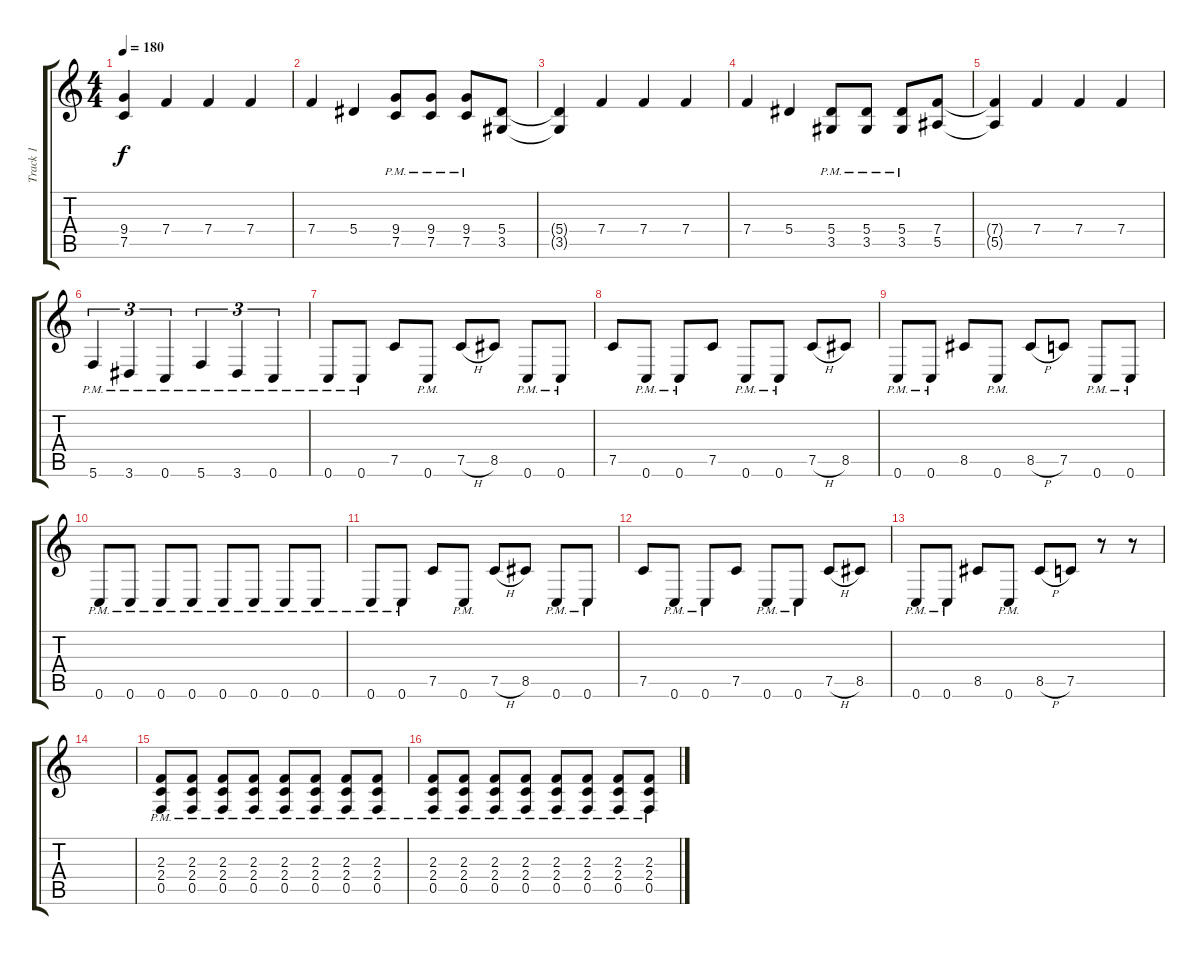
\track ("Track 1" "Track 1") {instrument distortionguitar}
\staff {score tabs}
\tuning (C4 G3 Eb3 Bb2 F2 C2) {hide}
\ts (4 4)
\tempo 180
\clef g2
\ks c
(9.4{t} 7.5{t}).4{dy f} 7.4.4 7.4.4 7.4.4 |
7.4.4 5.4.4 (9.4{pm} 7.5{pm}).8 (9.4{pm} 7.5{pm}).8 (9.4{pm} 7.5{pm}).8 (5.4 3.5).8 |
(5.4{t} 3.5{t}).4 7.4.4 7.4.4 7.4.4 |
7.4.4 5.4.4 (5.4{pm} 3.5{pm}).8 (5.4{pm} 3.5{pm}).8 (5.4{pm} 3.5{pm}).8 (7.4 5.5).8 |
(7.4{t} 5.5{t}).4 7.4.4 7.4.4 7.4.4 |
5.6{pm}.4{tu (3 2)} 3.6{pm}.4{tu (3 2)} 0.6{pm}.4{tu (3 2)} 5.6{pm}.4{tu (3 2)} 3.6{pm}.4{tu (3 2)} 0.6{pm}.4{tu (3 2)} |
0.6{pm}.8 0.6{pm}.8 7.5.8 0.6{pm}.8 7.5{h}.8 8.5.8 0.6{pm}.8 0.6{pm}.8 |
7.5.8 0.6{pm}.8 0.6{pm}.8 7.5.8 0.6{pm}.8 0.6{pm}.8 7.5{h}.8 8.5.8 |
0.6{pm}.8 0.6{pm}.8 8.5.8 0.6{pm}.8 8.5{h}.8 7.5.8 0.6{pm}.8 0.6{pm}.8 |
0.6{pm}.8 0.6{pm}.8 0.6{pm}.8 0.6{pm}.8 0.6{pm}.8 0.6{pm}.8 0.6{pm}.8 0.6{pm}.8 |
0.6{pm}.8 0.6{pm}.8 7.5.8 0.6{pm}.8 7.5{h}.8 8.5.8 0.6{pm}.8 0.6{pm}.8 |
7.5.8 0.6{pm}.8 0.6{pm}.8 7.5.8 0.6{pm}.8 0.6{pm}.8 7.5{h}.8 8.5.8 |
0.6{pm}.8 0.6{pm}.8 8.5.8 0.6{pm}.8 8.5{h}.8 7.5.8 r.8 r.8 |
|
(2.3{pm} 2.4{pm} 0.5{pm}).8 (2.3{pm} 2.4{pm} 0.5{pm}).8 (2.3{pm} 2.4{pm} 0.5{pm}).8 (2.3{pm} 2.4{pm} 0.5{pm}).8 (2.3{pm} 2.4{pm} 0.5{pm}).8 (2.3{pm} 2.4{pm} 0.5{pm}).8 (2.3{pm} 2.4{pm} 0.5{pm}).8 (2.3{pm} 2.4{pm} 0.5{pm}).8 |
(2.3{pm} 2.4{pm} 0.5{pm}).8 (2.3{pm} 2.4{pm} 0.5{pm}).8 (2.3{pm} 2.4{pm} 0.5{pm}).8 (2.3{pm} 2.4{pm} 0.5{pm}).8 (2.3{pm} 2.4{pm} 0.5{pm}).8 (2.3{pm} 2.4{pm} 0.5{pm}).8 (2.3{pm} 2.4{pm} 0.5{pm}).8 (2.3{pm} 2.4{pm} 0.5{pm}).8
